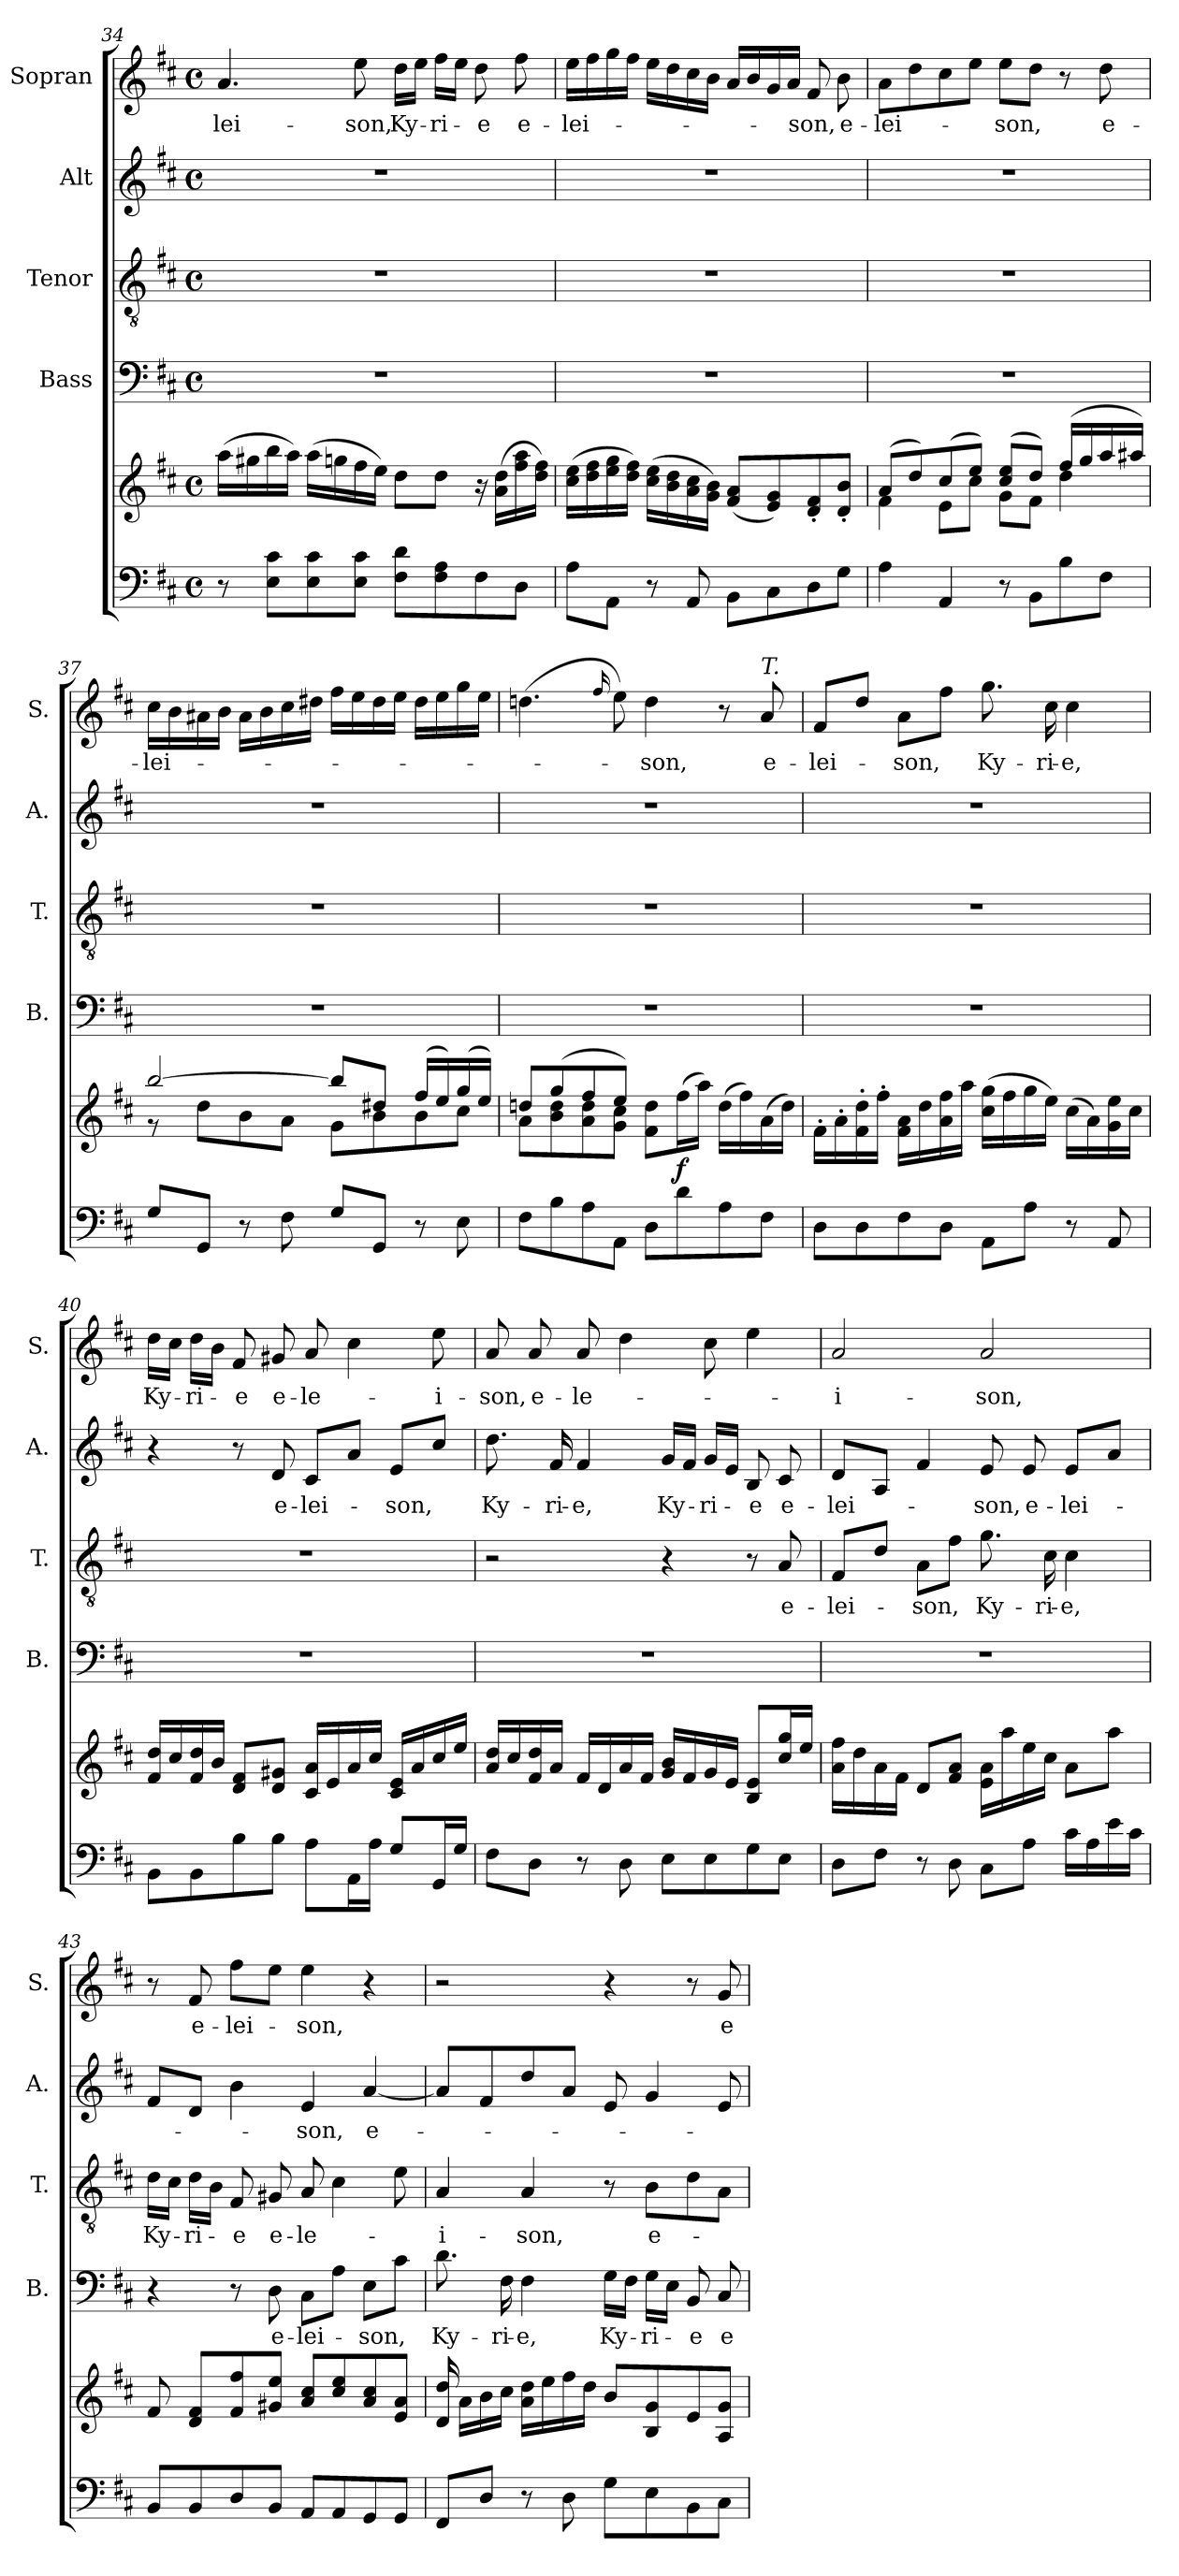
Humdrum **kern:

**kern	**kern	**dynam	**kern	**text	**kern	**text	**kern	**text	**kern	**text
*part5	*part5	*part5	*part4	*part4	*part3	*part3	*part2	*part2	*part1	*part1
*staff6	*staff5	*staff5/6	*staff4	*staff4	*staff3	*staff3	*staff2	*staff2	*staff1	*staff1
*	*	*	*I"Bass	*	*I"Tenor	*	*I"Alt	*	*I"Sopran	*
*	*	*	*I'B.	*	*I'T.	*	*I'A.	*	*I'S.	*
!!LO:PB:g=z
*clefF4	*clefG2	*	*clefF4	*	*clefGv2	*	*clefG2	*	*clefG2	*
*k[f#c#]	*k[f#c#]	*	*k[f#c#]	*	*k[f#c#]	*	*k[f#c#]	*	*k[f#c#]	*
*D:	*D:	*	*D:	*	*D:	*	*D:	*	*D:	*
*M4/4	*M4/4	*	*M4/4	*	*M4/4	*	*M4/4	*	*M4/4	*
*met(c)	*met(c)	*	*met(c)	*	*met(c)	*	*met(c)	*	*met(c)	*
=34	=34	=34	=34	=34	=34	=34	=34	=34	=34	=34
!	!	!	!	!	!	!	!	!	!	!LO:LY:b
8r	(>16aa\LL	.	1r	.	1r	.	1r	.	4.a/	-lei-
.	16gg#X\	.	.	.	.	.	.	.	.	.
8E\ 8c#\L	16bb\	.	.	.	.	.	.	.	.	.
.	16aa\JJ)	.	.	.	.	.	.	.	.	.
8E\ 8c#\	(>16aa\LL	.	.	.	.	.	.	.	.	.
.	16ggn\	.	.	.	.	.	.	.	.	.
!	!	!	!	!	!	!	!	!	!	!LO:LY:b
8E\ 8c#\J	16ff#\	.	.	.	.	.	.	.	8ee\	-son,
.	16ee\JJ)	.	.	.	.	.	.	.	.	.
!	!	!	!	!	!	!	!	!	!	!LO:LY:b
8F#\ 8d\L	8dd\L	.	.	.	.	.	.	.	16dd\LL	Ky-
.	.	.	.	.	.	.	.	.	16ee\JJ	.
!	!	!	!	!	!	!	!	!	!	!LO:LY:b
8F#\ 8A\	8dd\J	.	.	.	.	.	.	.	16ff#\LL	-ri-
.	.	.	.	.	.	.	.	.	16ee\JJ	.
!	!	!	!	!	!	!	!	!	!	!LO:LY:b
8F#\	16r	.	.	.	.	.	.	.	8dd\	-e
.	(>16a\ 16dd\LL	.	.	.	.	.	.	.	.	.
!	!	!	!	!	!	!	!	!	!	!LO:LY:b
8D\J	16ff#\ 16aa\	.	.	.	.	.	.	.	8ff#\	e-
.	16dd\ 16ff#\JJ)	.	.	.	.	.	.	.	.	.
=35	=35	=35	=35	=35	=35	=35	=35	=35	=35	=35
!	!	!	!	!	!	!	!	!	!	!LO:LY:b
8A\L	(>16cc#\ 16ee\LL	.	1r	.	1r	.	1r	.	16ee\LL	-lei-
.	16dd\ 16ff#\	.	.	.	.	.	.	.	16ff#\	.
8AA\J	16ee\ 16gg\	.	.	.	.	.	.	.	16gg\	.
.	16dd\ 16ff#\JJ)	.	.	.	.	.	.	.	16ff#\JJ	.
8r	(>16cc#\ 16ee\LL	.	.	.	.	.	.	.	16ee\LL	.
.	16b\ 16dd\	.	.	.	.	.	.	.	16dd\	.
8AA/	16a\ 16cc#\	.	.	.	.	.	.	.	16cc#\	.
.	16g\ 16b\JJ)	.	.	.	.	.	.	.	16b\JJ	.
8BB\L	(<8f#/ 8a/L	.	.	.	.	.	.	.	16a/LL	.
.	.	.	.	.	.	.	.	.	16b/	.
8C#\	8e/ 8g/)	.	.	.	.	.	.	.	16g/	.
.	.	.	.	.	.	.	.	.	16a/JJ	.
!	!	!	!	!	!	!	!	!	!	!LO:LY:b
8D\	8d/'< 8f#/'<	.	.	.	.	.	.	.	8f#/	-son,
!	!	!	!	!	!	!	!	!	!	!LO:LY:b
8G\J	8d/'< 8b/'<J	.	.	.	.	.	.	.	8b\	e-
=36	=36	=36	=36	=36	=36	=36	=36	=36	=36	=36
*	*^	*	*	*	*	*	*	*	*	*
!	!	!	!	!	!	!	!	!	!	!	!LO:LY:b
4A\	(>8a/L	4f#\	.	1r	.	1r	.	1r	.	8a\L	-lei-
.	8dd/)	.	.	.	.	.	.	.	.	8dd\	.
4AA/	(>8cc#/	8e\L	.	.	.	.	.	.	.	8cc#\	.
.	8ee/J)	8cc#\J	.	.	.	.	.	.	.	8ee\J	.
!	!	!	!	!	!	!	!	!	!	!	!LO:LY:b
8r	(>8cc#/ 8ee/L	8g\L	.	.	.	.	.	.	.	8ee\L	-son,
8BB\L	8dd/J)	8f#\J	.	.	.	.	.	.	.	8dd\J	.
8B\	(>16ff#/LL	4dd\	.	.	.	.	.	.	.	8r	.
.	16gg/	.	.	.	.	.	.	.	.	.	.
!	!	!	!	!	!	!	!	!	!	!	!LO:LY:b
8F#\J	16aa/	.	.	.	.	.	.	.	.	8dd\	e-
.	16aa#X/JJ)	.	.	.	.	.	.	.	.	.	.
!!LO:LB:g=z
=37	=37	=37	=37	=37	=37	=37	=37	=37	=37	=37	=37
!	!	!	!	!	!	!	!	!	!	!	!LO:LY:b
8G/L	[>2bb/	8r	.	1r	.	1r	.	1r	.	16cc#\LL	-lei-
.	.	.	.	.	.	.	.	.	.	16b\	.
8GG/J	.	8dd\L	.	.	.	.	.	.	.	16a#X\	.
.	.	.	.	.	.	.	.	.	.	16b\JJ	.
8r	.	8b\	.	.	.	.	.	.	.	16a#\LL	.
.	.	.	.	.	.	.	.	.	.	16b\	.
8F#\	.	8a\J	.	.	.	.	.	.	.	16cc#\	.
.	.	.	.	.	.	.	.	.	.	16dd#X\JJ	.
8G/L	8bb/L]	8g\L	.	.	.	.	.	.	.	16ff#\LL	.
.	.	.	.	.	.	.	.	.	.	16ee\	.
8GG/J	8dd#X/J	8b\	.	.	.	.	.	.	.	16dd#\	.
.	.	.	.	.	.	.	.	.	.	16ee\JJ	.
8r	(>16ff#/LL	8b\	.	.	.	.	.	.	.	16dd#\LL	.
.	16ee/)	.	.	.	.	.	.	.	.	16ee\	.
8E\	(>16gg/	8cc#\J	.	.	.	.	.	.	.	16gg\	.
.	16ee/JJ)	.	.	.	.	.	.	.	.	16ee\JJ	.
=38	=38	=38	=38	=38	=38	=38	=38	=38	=38	=38	=38
8F#\L	8ddn/L	8a\L	.	1r	.	1r	.	1r	.	(>4.ddn\	.
8B\	(>8gg/	8b\ 8dd\	.	.	.	.	.	.	.	.	.
8A\	8ff#/	8a\ 8dd\	.	.	.	.	.	.	.	.	.
.	.	.	.	.	.	.	.	.	.	16qqff#/	.
8AA\J	8ee/J)	8g\ 8cc#\J	.	.	.	.	.	.	.	8ee\)	.
!	!	!	!	!	!	!	!	!	!	!	!LO:LY:b
8D\L	8f#\ 8dd\L	2ryy	.	.	.	.	.	.	.	4dd\	-son,
!	!	!	!LO:DY:b	!	!	!	!	!	!	!	!
8d\	(<16ff#\L	.	f	.	.	.	.	.	.	.	.
.	16aa\JJ)	.	.	.	.	.	.	.	.	.	.
8A\	(<16dd\LL	.	.	.	.	.	.	.	.	8r	.
.	16ff#\)	.	.	.	.	.	.	.	.	.	.
!	!	!	!	!	!	!	!	!	!	!LO:TX:a:i:t=T.	!
!	!	!	!	!	!	!	!	!	!	!	!LO:LY:b
8F#\J	(<16a\	.	.	.	.	.	.	.	.	8a/	e-
.	16dd\JJ)	.	.	.	.	.	.	.	.	.	.
*	*v	*v	*	*	*	*	*	*	*	*	*
=39	=39	=39	=39	=39	=39	=39	=39	=39	=39	=39
!	!	!	!	!	!	!	!	!	!	!LO:LY:b
8D\L	16f#'>\LL	.	1r	.	1r	.	1r	.	8f#/L	-lei-
.	16a'>\	.	.	.	.	.	.	.	.	.
8D\	16f#\'> 16dd\'>	.	.	.	.	.	.	.	8dd/J	.
.	16ff#'>\JJ	.	.	.	.	.	.	.	.	.
!	!	!	!	!	!	!	!	!	!	!LO:LY:b
8F#\	16f#\ 16a\LL	.	.	.	.	.	.	.	8a\L	-son,
.	16dd\	.	.	.	.	.	.	.	.	.
8D\J	16a\ 16ff#\	.	.	.	.	.	.	.	8ff#\J	.
.	16aa\JJ	.	.	.	.	.	.	.	.	.
!	!	!	!	!	!	!	!	!	!	!LO:LY:b
8AA\L	(>16cc#\ 16gg\LL	.	.	.	.	.	.	.	8.gg\	Ky-
.	16ff#\	.	.	.	.	.	.	.	.	.
8A\J	16gg\	.	.	.	.	.	.	.	.	.
!	!	!	!	!	!	!	!	!	!	!LO:LY:b
.	16ee\JJ)	.	.	.	.	.	.	.	16cc#\	-ri-
!	!	!	!	!	!	!	!	!	!	!LO:LY:b
8r	(>16cc#\LL	.	.	.	.	.	.	.	4cc#\	-e,
.	16a\)	.	.	.	.	.	.	.	.	.
8AA/	16g\ 16ee\	.	.	.	.	.	.	.	.	.
.	16cc#\JJ	.	.	.	.	.	.	.	.	.
!!LO:PB:g=z
=40	=40	=40	=40	=40	=40	=40	=40	=40	=40	=40
!	!	!	!	!	!	!	!	!	!	!LO:LY:b
8BB\L	16f#/ 16dd/LL	.	1r	.	1r	.	4r	.	16dd\LL	Ky-
.	16cc#/	.	.	.	.	.	.	.	16cc#\JJ	.
!	!	!	!	!	!	!	!	!	!	!LO:LY:b
8BB\	16f#/ 16dd/	.	.	.	.	.	.	.	16dd\LL	-ri-
.	16b/JJ	.	.	.	.	.	.	.	16b\JJ	.
!	!	!	!	!	!	!	!	!	!	!LO:LY:b
8B\	8d/ 8f#/L	.	.	.	.	.	8r	.	8f#/	-e
!	!	!	!	!	!	!	!	!LO:LY:b	!	!LO:LY:b
8B\J	8d/ 8g#X/J	.	.	.	.	.	8d/	e-	8g#X/	e-
!	!	!	!	!	!	!	!	!LO:LY:b	!	!LO:LY:b
8A\L	16c#/ 16a/LL	.	.	.	.	.	8c#/L	-lei-	8a/	-le-
.	16e/	.	.	.	.	.	.	.	.	.
16AA\L	16a/	.	.	.	.	.	8a/J	.	4cc#\	.
16A\JJ	16cc#/JJ	.	.	.	.	.	.	.	.	.
!	!	!	!	!	!	!	!	!LO:LY:b	!	!
8G/L	16c#/ 16e/LL	.	.	.	.	.	8e/L	-son,	.	.
.	16a/	.	.	.	.	.	.	.	.	.
!	!	!	!	!	!	!	!	!	!	!LO:LY:b
16GG/L	16cc#/	.	.	.	.	.	8cc#/J	.	8ee\	-i-
16G/JJ	16ee/JJ	.	.	.	.	.	.	.	.	.
=41	=41	=41	=41	=41	=41	=41	=41	=41	=41	=41
!	!	!	!	!	!	!	!	!LO:LY:b	!	!LO:LY:b
8F#\L	16a/ 16dd/LL	.	1r	.	2r	.	8.dd\	Ky-	8a/	-son,
.	16cc#/	.	.	.	.	.	.	.	.	.
!	!	!	!	!	!	!	!	!	!	!LO:LY:b
8D\J	16f#/ 16dd/	.	.	.	.	.	.	.	8a/	e-
!	!	!	!	!	!	!	!	!LO:LY:b	!	!
.	16a/JJ	.	.	.	.	.	16f#/	-ri-	.	.
!	!	!	!	!	!	!	!	!LO:LY:b	!	!LO:LY:b
8r	16f#/LL	.	.	.	.	.	4f#/	-e,	8a/	-le-
.	16d/	.	.	.	.	.	.	.	.	.
8D\	16a/	.	.	.	.	.	.	.	4dd\	.
.	16f#/JJ	.	.	.	.	.	.	.	.	.
!	!	!	!	!	!	!	!	!LO:LY:b	!	!
8E\L	16g/ 16b/LL	.	.	.	4r	.	16g/LL	Ky-	.	.
.	16f#/	.	.	.	.	.	16f#/JJ	.	.	.
!	!	!	!	!	!	!	!	!LO:LY:b	!	!
8E\	16g/	.	.	.	.	.	16g/LL	-ri-	8cc#\	.
.	16e/JJ	.	.	.	.	.	16e/JJ	.	.	.
!	!	!	!	!	!	!	!	!LO:LY:b	!	!
8G\	8B/ 8e/L	.	.	.	8r	.	8B/	-e	4ee\	.
!	!	!	!	!	!	!LO:LY:b	!	!LO:LY:b	!	!
8E\J	16cc#/ 16gg/L	.	.	.	8A/	e-	8c#/	e-	.	.
.	16ee/JJ	.	.	.	.	.	.	.	.	.
=42	=42	=42	=42	=42	=42	=42	=42	=42	=42	=42
!	!	!	!	!	!	!LO:LY:b	!	!LO:LY:b	!	!LO:LY:b
8D\L	16a\ 16ff#\LL	.	1r	.	8F#/L	-lei-	8d/L	-lei-	2a/	-i-
.	16dd\	.	.	.	.	.	.	.	.	.
8F#\J	16a\	.	.	.	8d/J	.	8A/J	.	.	.
.	16f#\JJ	.	.	.	.	.	.	.	.	.
!	!	!	!	!	!	!LO:LY:b	!	!	!	!
8r	8d/L	.	.	.	8A\L	-son,	4f#/	.	.	.
8D\	8f#/ 8a/J	.	.	.	8f#\J	.	.	.	.	.
!	!	!	!	!	!	!LO:LY:b	!	!LO:LY:b	!	!LO:LY:b
8C#\L	16e\ 16a\LL	.	.	.	8.g\	Ky-	8e/	-son,	2a/	-son,
.	16aa\	.	.	.	.	.	.	.	.	.
!	!	!	!	!	!	!	!	!LO:LY:b	!	!
8A\J	16ee\	.	.	.	.	.	8e/	e-	.	.
!	!	!	!	!	!	!LO:LY:b	!	!	!	!
.	16cc#\JJ	.	.	.	16c#\	-ri-	.	.	.	.
!	!	!	!	!	!	!LO:LY:b	!	!LO:LY:b	!	!
16c#\LL	8a\L	.	.	.	4c#\	-e,	8e/L	-lei-	.	.
16A\	.	.	.	.	.	.	.	.	.	.
16e\	8aa\J	.	.	.	.	.	8a/J	.	.	.
16c#\JJ	.	.	.	.	.	.	.	.	.	.
!!LO:LB:g=z
=43	=43	=43	=43	=43	=43	=43	=43	=43	=43	=43
!	!	!	!	!	!	!LO:LY:b	!	!	!	!
8BB/L	8f#/	.	4r	.	16d\LL	Ky-	8f#/L	.	8r	.
.	.	.	.	.	16c#\JJ	.	.	.	.	.
!	!	!	!	!	!	!LO:LY:b	!	!	!	!LO:LY:b
8BB/	8d/ 8f#/L	.	.	.	16d\LL	-ri-	8d/J	.	8f#/	e-
.	.	.	.	.	16B\JJ	.	.	.	.	.
!	!	!	!	!	!	!LO:LY:b	!	!	!	!LO:LY:b
8D/	8f#/ 8ff#/	.	8r	.	8F#/	-e	4b\	.	8ff#\L	-lei-
!	!	!	!	!LO:LY:b	!	!LO:LY:b	!	!	!	!
8BB/J	8g#X/ 8ee/J	.	8D\	e-	8G#X/	e-	.	.	8ee\J	.
!	!	!	!	!LO:LY:b	!	!LO:LY:b	!	!LO:LY:b	!	!LO:LY:b
8AA/L	8a/ 8cc#/L	.	8C#\L	-lei-	8A/	-le-	4e/	-son,	4ee\	-son,
8AA/	8cc#/ 8ee/	.	8A\J	.	4c#\	.	.	.	.	.
!	!	!	!	!LO:LY:b	!	!	!	!LO:LY:b	!	!
8GG/	8a/ 8cc#/	.	8E\L	-son,	.	.	[4a/	e-	4r	.
8GG/J	8e/ 8a/J	.	8c#\J	.	8e\	.	.	.	.	.
=44	=44	=44	=44	=44	=44	=44	=44	=44	=44	=44
!	!	!	!	!LO:LY:b	!	!LO:LY:b	!	!	!	!
8FF#/L	16d/ 16dd/	.	8.d\	Ky-	4A/	-i-	8a/L]	.	2r	.
.	16a\LL	.	.	.	.	.	.	.	.	.
8D/J	16b\	.	.	.	.	.	8f#/	.	.	.
!	!	!	!	!LO:LY:b	!	!	!	!	!	!
.	16cc#\JJ	.	16F#\	-ri-	.	.	.	.	.	.
!	!	!	!	!LO:LY:b	!	!LO:LY:b	!	!	!	!
8r	16a\ 16dd\LL	.	4F#\	-e,	4A/	-son,	8dd/	.	.	.
.	16ee\	.	.	.	.	.	.	.	.	.
8D\	16ff#\	.	.	.	.	.	8a/J	.	.	.
.	16dd\JJ	.	.	.	.	.	.	.	.	.
!	!	!	!	!LO:LY:b	!	!	!	!	!	!
8G\L	8b/L	.	16G\LL	Ky-	8r	.	8e/	.	4r	.
.	.	.	16F#\JJ	.	.	.	.	.	.	.
!	!	!	!	!LO:LY:b	!	!LO:LY:b	!	!	!	!
8E\	8B/ 8g/	.	16G\LL	-ri-	8B\L	e-	4g/	.	.	.
.	.	.	16E\JJ	.	.	.	.	.	.	.
!	!	!	!	!LO:LY:b	!	!	!	!	!	!
8BB\	8e/	.	8BB/	-e	8d\	.	.	.	8r	.
!	!	!	!	!LO:LY:b	!	!	!	!	!	!LO:LY:b
8C#\J	8A/ 8g/J	.	8C#/	e-	8A\J	.	8e/	.	8g/	e-
=	=	=	=	=	=	=	=	=	=	=
*-	*-	*-	*-	*-	*-	*-	*-	*-	*-	*-
